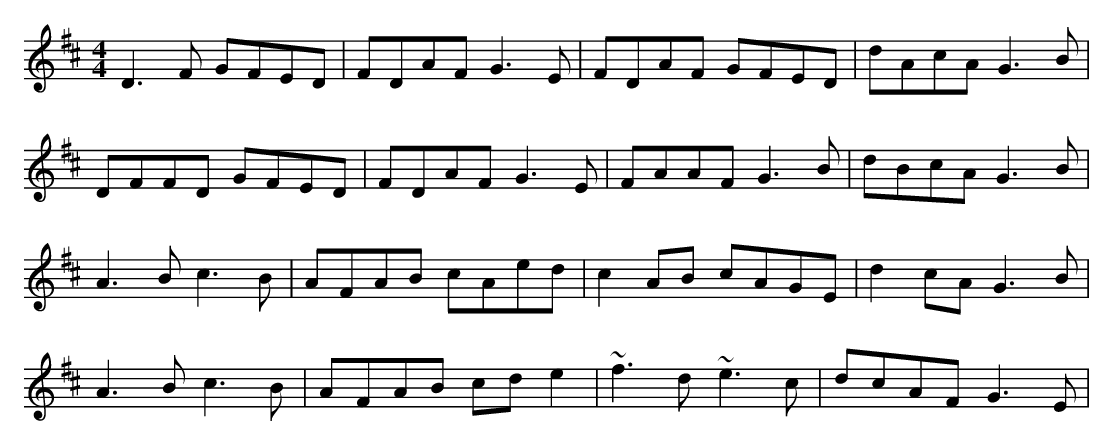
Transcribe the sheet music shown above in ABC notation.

X:1
M:4/4
K:D
D3F GFED|FDAF G3E|FDAF GFED|dAcA G3B|
DFFD GFED|FDAF G3E|FAAF G3B|dBcA G3B|
A3B c3B|AFAB cAed|c2AB cAGE|d2cA G3B|
A3B c3B|AFAB cde2|~f3d ~e3c|dcAF G3E|
